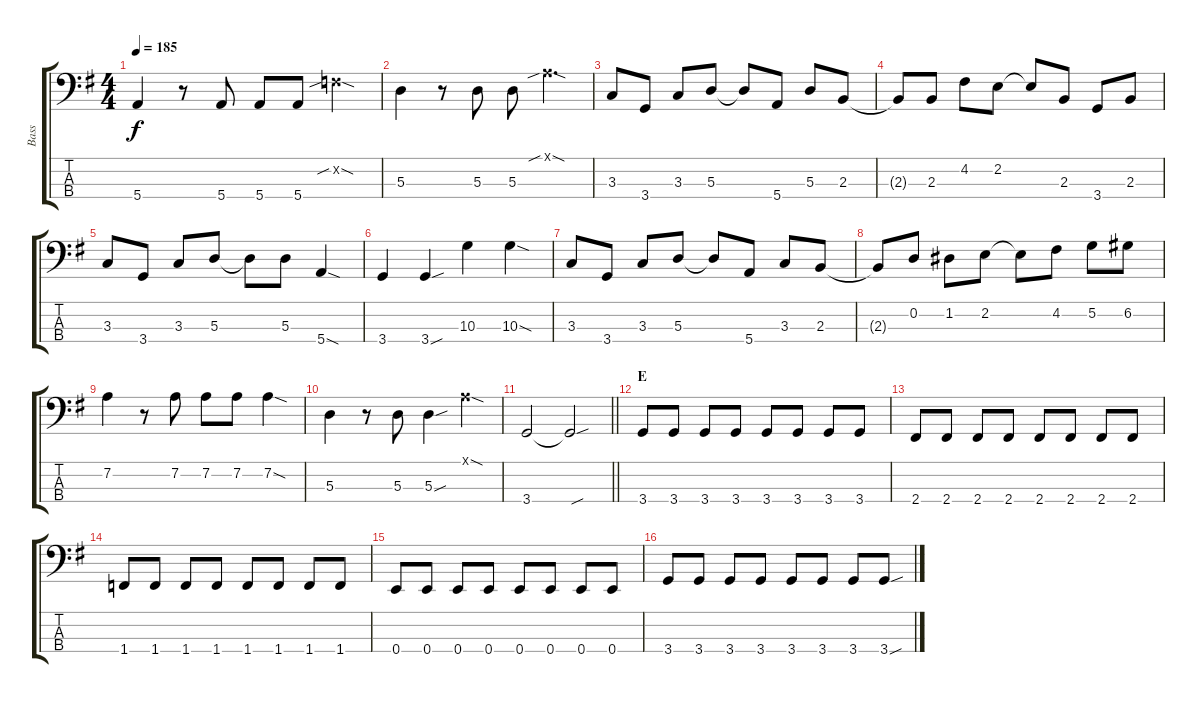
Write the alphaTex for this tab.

\track ("Bass" "Bass") {instrument electricbassfinger}
\staff {score tabs}
\tuning (G2 D2 A1 E1) {hide}
\ts (4 4)
\tempo 185
\clef f4
\ks g
5.4.4{dy f} r.8 5.4.8 5.4.8 5.4.8 3.2{sib sod x}.4 |
5.3.4 r.8 5.3.8 5.3.8 2.1{sib sod x}.4{d} |
3.3.8 3.4.8 3.3.8 5.3.8 5.3{t}.8 5.4.8 5.3.8 2.3.8 |
2.3{t}.8 2.3.8 4.2.8 2.2.8 2.2{t}.8 2.3.8 3.4.8 2.3.8 |
3.3.8 3.4.8 3.3.8 5.3.8 5.3{t}.8 5.3.8 5.4{sod}.4 |
3.4.4 3.4{sou}.4 10.3.4 10.3{sod}.4 |
3.3.8 3.4.8 3.3.8 5.3.8 5.3{t}.8 5.4.8 3.3.8 2.3.8 |
2.3{t}.8 0.2.8 1.2.8 2.2.8 2.2{t}.8 4.2.8 5.2.8 6.2.8 |
7.2.4 r.8 7.2.8 7.2.8 7.2.8 7.2{sod}.4 |
5.3.4 r.8 5.3.8 5.3{sou}.4 2.1{sod x}.4 |
\barLineRight lightlight
3.4.2 3.4{sou t}.2 |
\section ("" "E")
3.4.8 3.4.8 3.4.8 3.4.8 3.4.8 3.4.8 3.4.8 3.4.8 |
2.4.8 2.4.8 2.4.8 2.4.8 2.4.8 2.4.8 2.4.8 2.4.8 |
1.4.8 1.4.8 1.4.8 1.4.8 1.4.8 1.4.8 1.4.8 1.4.8 |
0.4.8 0.4.8 0.4.8 0.4.8 0.4.8 0.4.8 0.4.8 0.4.8 |
3.4.8 3.4.8 3.4.8 3.4.8 3.4.8 3.4.8 3.4.8 3.4{sou}.8
